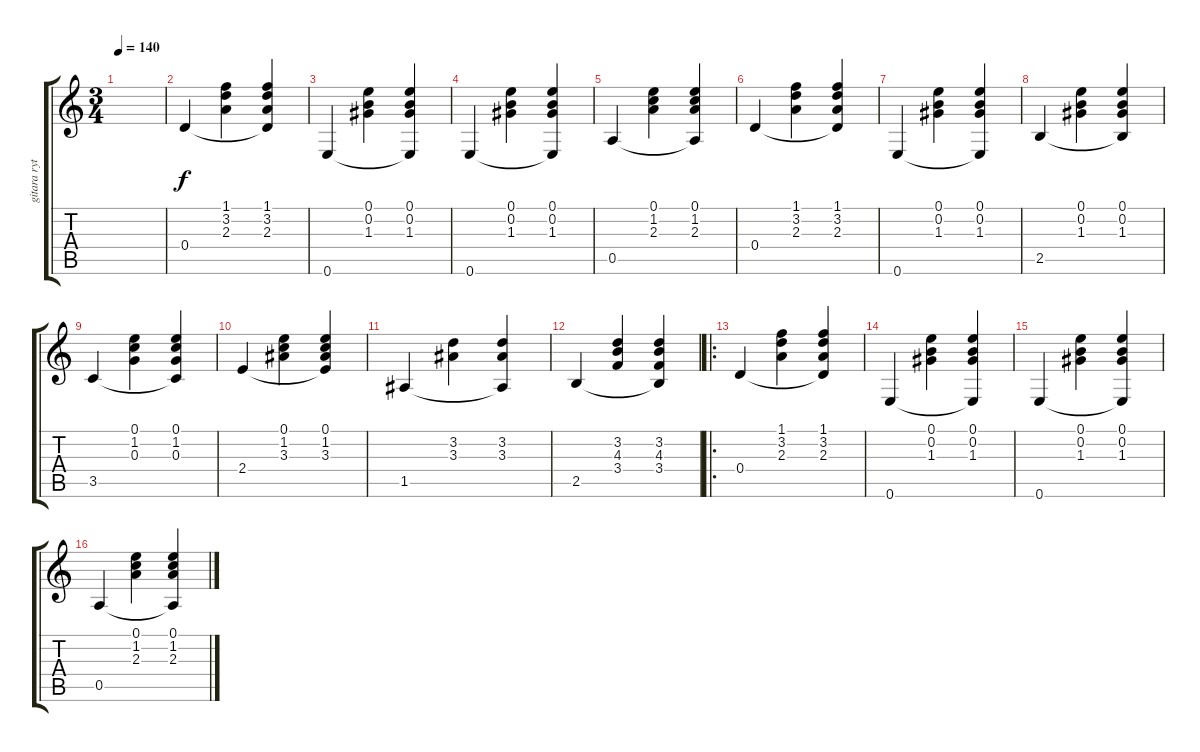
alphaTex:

\track ("gitara rytmiczna" "gitara ryt") {instrument acousticguitarnylon}
\staff {score tabs}
\tuning (E4 B3 G3 D3 A2 E2) {hide}
\ts (3 4)
\tempo 140
\clef g2
\ks c
|
0.4.4 (1.1 3.2 2.3).4 (1.1 3.2 2.3 0.4{t}).4 |
0.6.4 (0.1 0.2 1.3).4 (0.1 0.2 1.3 0.6{t}).4 |
0.6.4 (0.1 0.2 1.3).4 (0.1 0.2 1.3 0.6{t}).4 |
0.5.4 (0.1 1.2 2.3).4 (0.1 1.2 2.3 0.5{t}).4 |
0.4.4 (1.1 3.2 2.3).4 (1.1 3.2 2.3 0.4{t}).4 |
0.6.4 (0.1 0.2 1.3).4 (0.1 0.2 1.3 0.6{t}).4 |
2.5.4 (0.1 0.2 1.3).4 (0.1 0.2 1.3 2.5{t}).4 |
3.5.4 (0.1 1.2 0.3).4 (0.1 1.2 0.3 3.5{t}).4 |
2.4.4 (0.1 1.2 3.3).4 (0.1 1.2 3.3 2.4{t}).4 |
1.5.4 (3.2 3.3).4 (3.2 3.3 1.5{t}).4 |
2.5.4 (3.2 4.3 3.4).4 (3.2 4.3 3.4 2.5{t}).4 |
\ro
0.4.4 (1.1 3.2 2.3).4 (1.1 3.2 2.3 0.4{t}).4 |
0.6.4 (0.1 0.2 1.3).4 (0.1 0.2 1.3 0.6{t}).4 |
0.6.4 (0.1 0.2 1.3).4 (0.1 0.2 1.3 0.6{t}).4 |
0.5.4 (0.1 1.2 2.3).4 (0.1 1.2 2.3 0.5{t}).4
